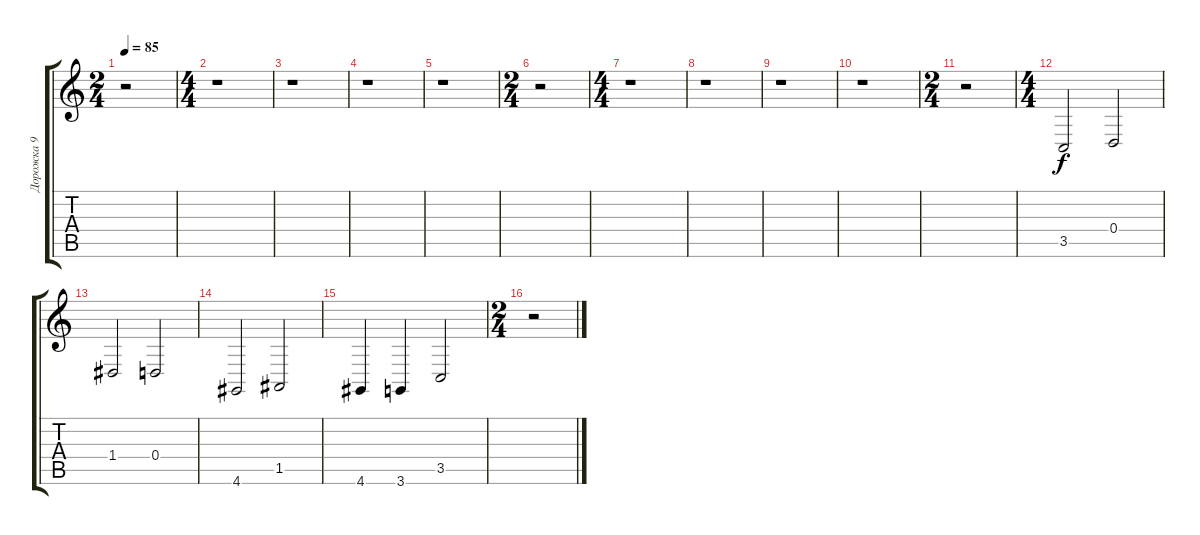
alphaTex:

\track ("Дорожка 9" "Дорожка 9") {instrument choiraahs}
\staff {score tabs}
\tuning (E4 B3 G3 D3 A2 E2) {hide}
\ts (2 4)
\tempo 85
\clef g2
\ks c
r.2{dy f} |
\ts (4 4)
r.1 |
r.1 |
r.1 |
r.1 |
\ts (2 4)
r.2 |
\ts (4 4)
r.1 |
r.1 |
r.1 |
r.1 |
\ts (2 4)
r.2 |
\ts (4 4)
3.5.2 0.4.2 |
1.4.2 0.4.2 |
4.6.2 1.5.2 |
4.6.4 3.6.4 3.5.2 |
\ts (2 4)
r.2
